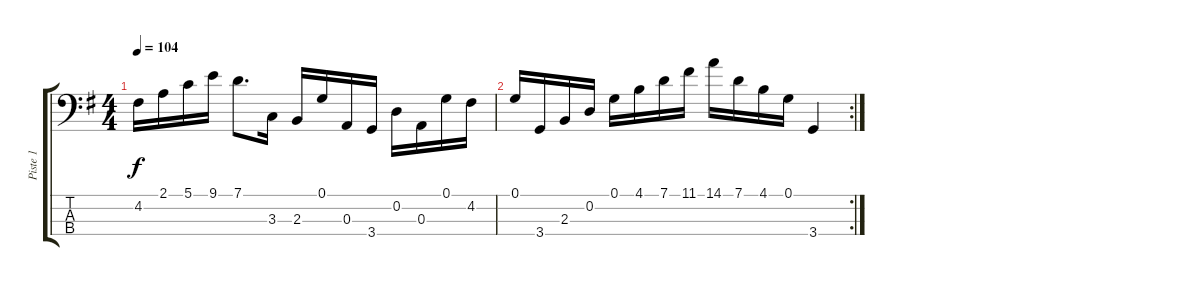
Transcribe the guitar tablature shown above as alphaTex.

\track ("Piste 1" "Piste 1") {instrument electricbassfinger}
\staff {score tabs}
\tuning (G2 D2 A1 E1) {hide}
\ts (4 4)
\tempo 104
\clef f4
\ks g
4.2.16{dy f} 2.1.16 5.1.16 9.1.16 7.1.8{d} 3.3.16 2.3.16 0.1.16 0.3.16 3.4.16 0.2.16 0.3.16 0.1.16 4.2.16 |
\rc 2
0.1.16 3.4.16 2.3.16 0.2.16 0.1.16 4.1.16 7.1.16 11.1.16 14.1.16 7.1.16 4.1.16 0.1.16 3.4.4
